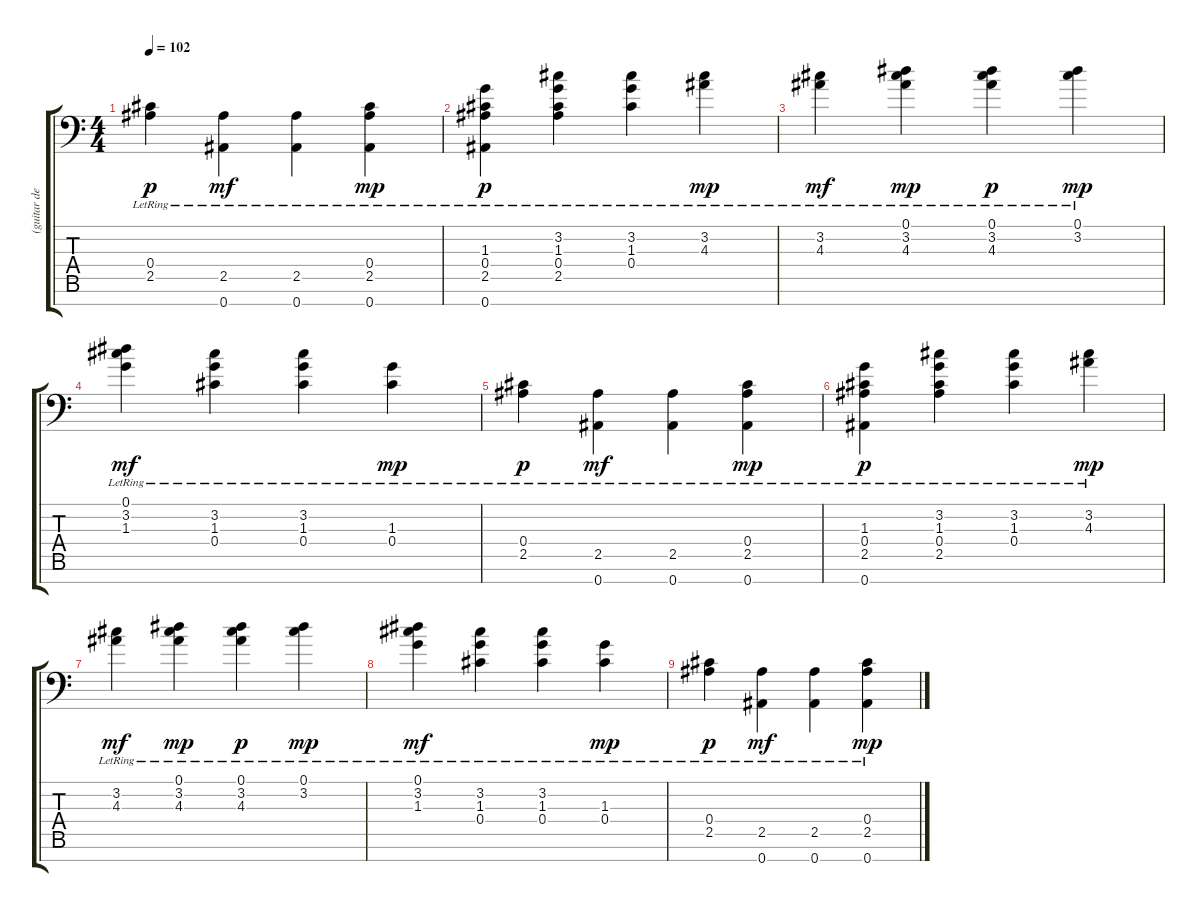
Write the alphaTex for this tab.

\track ("(guitar delay)" "(guitar de") {instrument electricguitarmuted}
\staff {score tabs}
\tuning (Eb4 Bb3 Gb3 Db3 Ab2 Eb2 Bb1) {hide}
\ts (4 4)
\tempo 102
\clef f4
\ks c
(0.4 2.5{lr}).4{dy p} (2.5{lr} 0.7{lr}).4{dy mf} (2.5{lr} 0.7{lr}).4 (0.4{lr} 2.5{lr} 0.7{lr}).4{dy mp} |
(1.3{lr} 0.4{lr} 2.5{lr} 0.7{lr}).4{dy p} (3.2{lr} 1.3{lr} 0.4{lr} 2.5{lr}).4 (3.2{lr} 1.3{lr} 0.4{lr}).4 (3.2{lr} 4.3{lr}).4{dy mp} |
(3.2 4.3{lr}).4{dy mf} (0.1{lr} 3.2 4.3{lr}).4{dy mp} (0.1{lr} 3.2{lr} 4.3{lr}).4{dy p} (0.1{lr} 3.2{lr}).4{dy mp} |
(0.1{lr} 3.2 1.3{lr}).4{dy mf} (3.2{lr} 1.3{lr} 0.4{lr}).4 (3.2{lr} 1.3{lr} 0.4{lr}).4 (1.3 0.4{lr}).4{dy mp} |
(0.4 2.5{lr}).4{dy p} (2.5{lr} 0.7{lr}).4{dy mf} (2.5{lr} 0.7{lr}).4 (0.4{lr} 2.5{lr} 0.7{lr}).4{dy mp} |
(1.3{lr} 0.4{lr} 2.5{lr} 0.7{lr}).4{dy p} (3.2{lr} 1.3{lr} 0.4{lr} 2.5{lr}).4 (3.2{lr} 1.3{lr} 0.4{lr}).4 (3.2{lr} 4.3{lr}).4{dy mp} |
(3.2 4.3{lr}).4{dy mf} (0.1{lr} 3.2 4.3{lr}).4{dy mp} (0.1{lr} 3.2{lr} 4.3{lr}).4{dy p} (0.1{lr} 3.2{lr}).4{dy mp} |
(0.1{lr} 3.2 1.3{lr}).4{dy mf} (3.2{lr} 1.3{lr} 0.4{lr}).4 (3.2{lr} 1.3{lr} 0.4{lr}).4 (1.3 0.4{lr}).4{dy mp} |
(0.4 2.5{lr}).4{dy p} (2.5{lr} 0.7{lr}).4{dy mf} (2.5{lr} 0.7{lr}).4 (0.4{lr} 2.5{lr} 0.7{lr}).4{dy mp}
